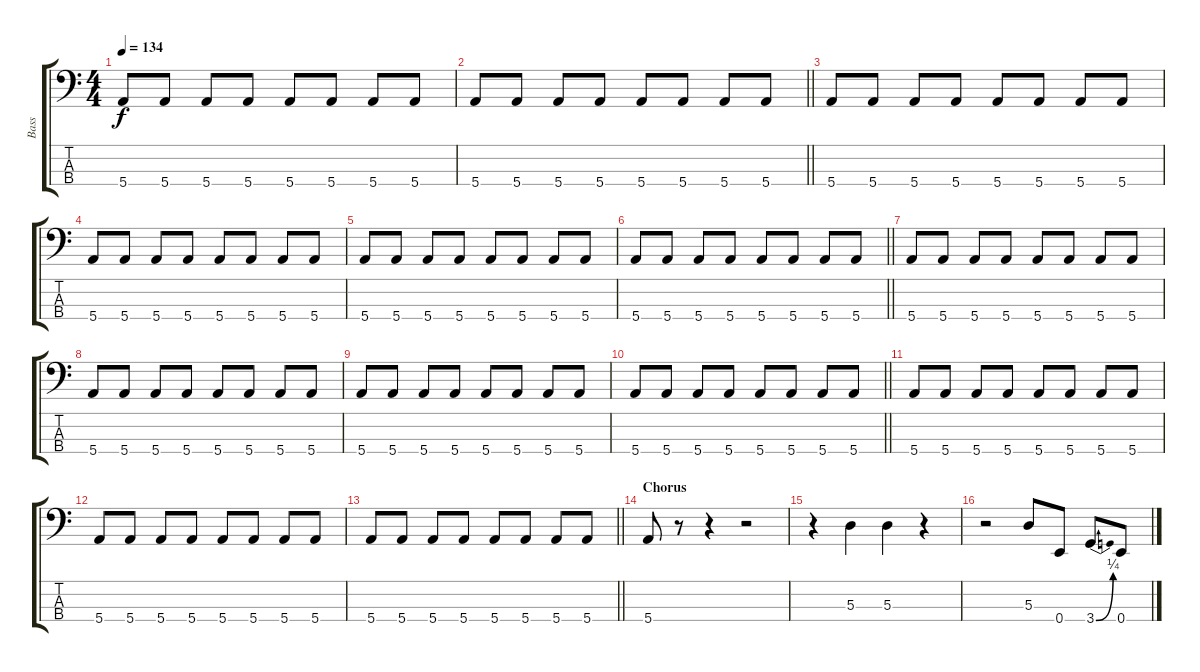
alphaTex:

\track ("Bass" "Bass") {instrument electricbasspick}
\staff {score tabs}
\tuning (G2 D2 A1 E1) {hide}
\ts (4 4)
\tempo 134
\clef f4
\ks c
5.4.8{dy f} 5.4.8 5.4.8 5.4.8 5.4.8 5.4.8 5.4.8 5.4.8 |
\barLineRight lightlight
5.4.8 5.4.8 5.4.8 5.4.8 5.4.8 5.4.8 5.4.8 5.4.8 |
5.4.8 5.4.8 5.4.8 5.4.8 5.4.8 5.4.8 5.4.8 5.4.8 |
5.4.8 5.4.8 5.4.8 5.4.8 5.4.8 5.4.8 5.4.8 5.4.8 |
5.4.8 5.4.8 5.4.8 5.4.8 5.4.8 5.4.8 5.4.8 5.4.8 |
\barLineRight lightlight
5.4.8 5.4.8 5.4.8 5.4.8 5.4.8 5.4.8 5.4.8 5.4.8 |
5.4.8 5.4.8 5.4.8 5.4.8 5.4.8 5.4.8 5.4.8 5.4.8 |
5.4.8 5.4.8 5.4.8 5.4.8 5.4.8 5.4.8 5.4.8 5.4.8 |
5.4.8 5.4.8 5.4.8 5.4.8 5.4.8 5.4.8 5.4.8 5.4.8 |
\barLineRight lightlight
5.4.8 5.4.8 5.4.8 5.4.8 5.4.8 5.4.8 5.4.8 5.4.8 |
5.4.8 5.4.8 5.4.8 5.4.8 5.4.8 5.4.8 5.4.8 5.4.8 |
5.4.8 5.4.8 5.4.8 5.4.8 5.4.8 5.4.8 5.4.8 5.4.8 |
\barLineRight lightlight
5.4.8 5.4.8 5.4.8 5.4.8 5.4.8 5.4.8 5.4.8 5.4.8 |
\section ("" "Chorus")
5.4.8 r.8 r.4 r.2 |
r.4 5.3.4 5.3.4 r.4 |
r.2 5.3.8 0.4.8 3.4{be (bend 0 0 60 1)}.8 0.4.8
